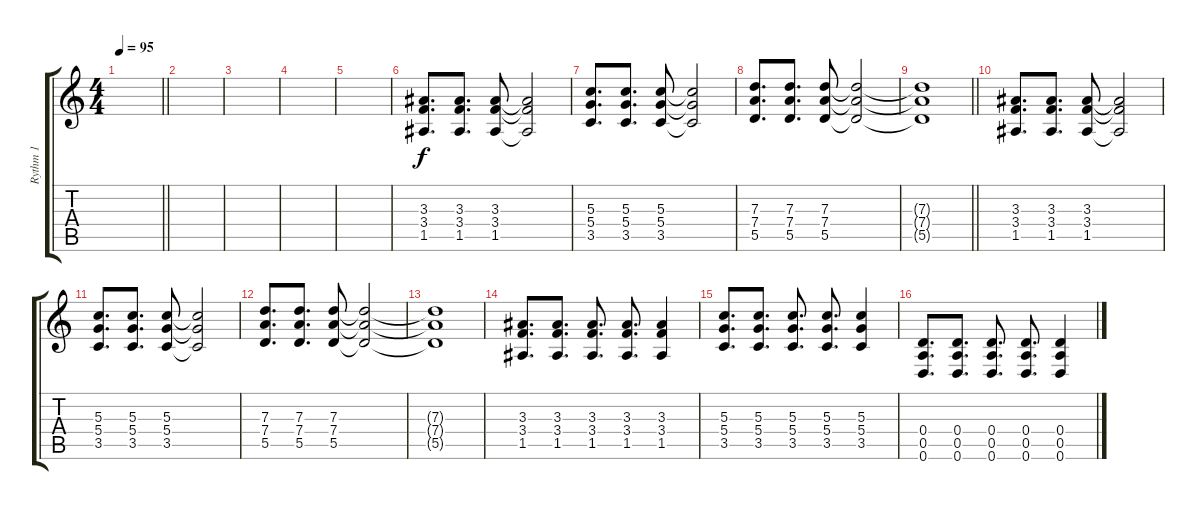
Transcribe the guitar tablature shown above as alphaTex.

\track ("Rythm 1" "Rythm 1") {instrument distortionguitar}
\staff {score tabs}
\tuning (E4 B3 G3 D3 A2 D2) {hide}
\ts (4 4)
\tempo 95
\clef g2
\barLineRight lightlight
\ks c
|
|
|
|
|
(3.3 3.4 1.5).8{d volume 16} (3.3 3.4 1.5).8{d} (3.3 3.4 1.5).8 (3.3{t} 3.4{t} 1.5{t}).2 |
(5.3 5.4 3.5).8{d} (5.3 5.4 3.5).8{d} (5.3 5.4 3.5).8 (5.3{t} 5.4{t} 3.5{t}).2 |
(7.3 7.4 5.5).8{d} (7.3 7.4 5.5).8{d} (7.3 7.4 5.5).8 (7.3{t} 7.4{t} 5.5{t}).2 |
\barLineRight lightlight
(7.3{t} 7.4{t} 5.5{t}).1 |
(3.3 3.4 1.5).8{d} (3.3 3.4 1.5).8{d} (3.3 3.4 1.5).8 (3.3{t} 3.4{t} 1.5{t}).2 |
(5.3 5.4 3.5).8{d} (5.3 5.4 3.5).8{d} (5.3 5.4 3.5).8 (5.3{t} 5.4{t} 3.5{t}).2 |
(7.3 7.4 5.5).8{d} (7.3 7.4 5.5).8{d} (7.3 7.4 5.5).8 (7.3{t} 7.4{t} 5.5{t}).2 |
(7.3{t} 7.4{t} 5.5{t}).1 |
(3.3 3.4 1.5).8{d} (3.3 3.4 1.5).8{d} (3.3 3.4 1.5).8{d} (3.3 3.4 1.5).8{d} (3.3 3.4 1.5).4 |
(5.3 5.4 3.5).8{d} (5.3 5.4 3.5).8{d} (5.3 5.4 3.5).8{d} (5.3 5.4 3.5).8{d} (5.3 5.4 3.5).4 |
(0.4 0.5 0.6).8{d} (0.4 0.5 0.6).8{d} (0.4 0.5 0.6).8{d} (0.4 0.5 0.6).8{d} (0.4 0.5 0.6).4
